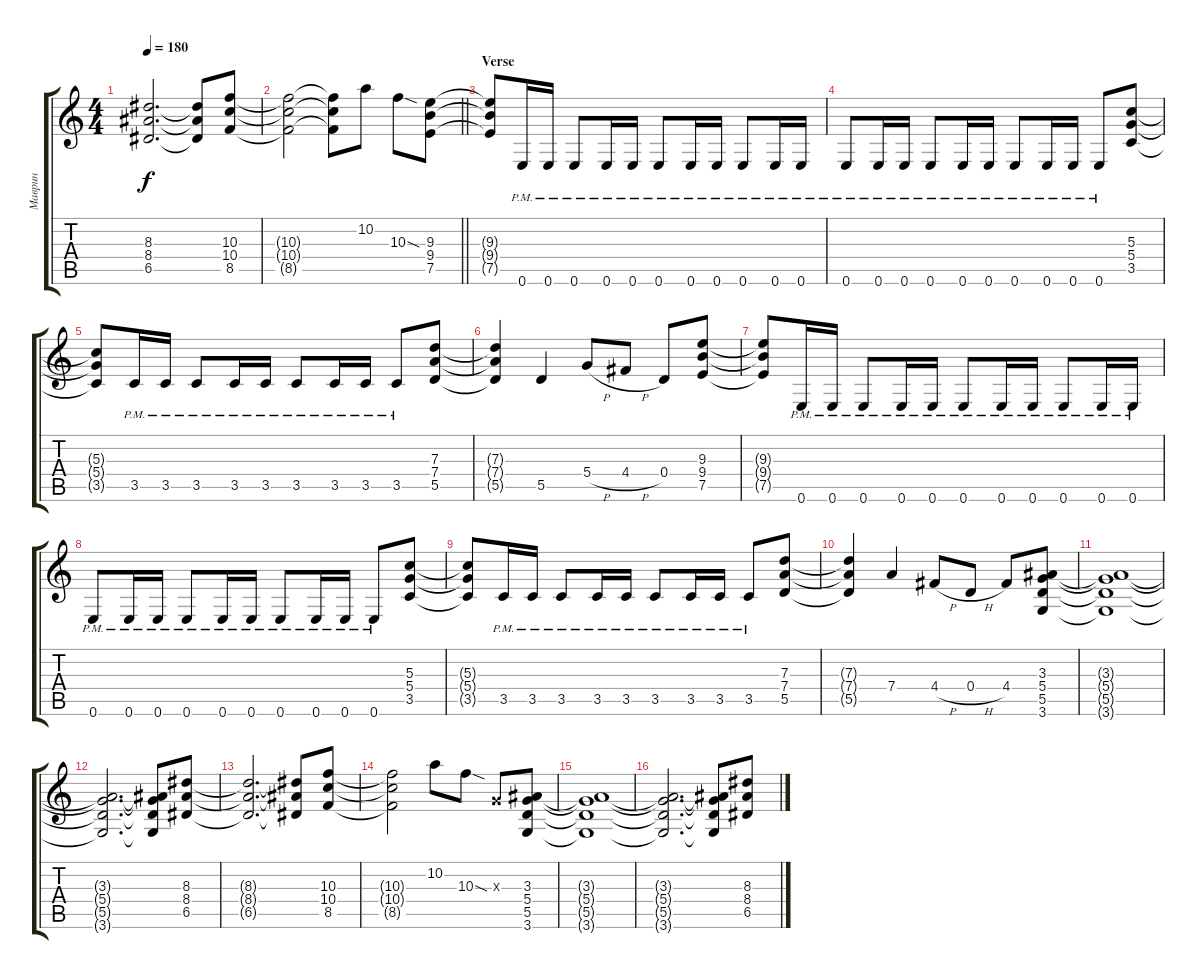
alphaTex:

\track ("Маврин" "Маврин") {instrument overdrivenguitar}
\staff {score tabs}
\tuning (E4 B3 G3 D3 A2 E2) {hide}
\ts (4 4)
\tempo 180
\clef g2
\ks c
(8.3{t} 8.4{t} 6.5{t}).2{d dy f} (8.3{t} 8.4{t} 6.5{t}).8 (10.3 10.4 8.5).8 |
\barLineRight lightlight
(10.3{t} 10.4{t} 8.5{t}).2 (10.3{t} 10.4{t} 8.5{t}).8 10.2.8 10.3{sod}.8 (9.3 9.4 7.5).8 |
\section ("" "Verse")
(9.3{t} 9.4{t} 7.5{t}).8 0.6{pm}.16 0.6{pm}.16 0.6{pm}.8 0.6{pm}.16 0.6{pm}.16 0.6{pm}.8 0.6{pm}.16 0.6{pm}.16 0.6{pm}.8 0.6{pm}.16 0.6{pm}.16 |
0.6{pm}.8 0.6{pm}.16 0.6{pm}.16 0.6{pm}.8 0.6{pm}.16 0.6{pm}.16 0.6{pm}.8 0.6{pm}.16 0.6{pm}.16 0.6{pm}.8 (5.3 5.4 3.5).8 |
(5.3{t} 5.4{t} 3.5{t}).8 3.5{pm}.16 3.5{pm}.16 3.5{pm}.8 3.5{pm}.16 3.5{pm}.16 3.5{pm}.8 3.5{pm}.16 3.5{pm}.16 3.5{pm}.8 (7.3 7.4 5.5).8 |
(7.3{t} 7.4{t} 5.5{t}).4 5.5.4 5.4{h}.8 4.4{h}.8 0.4.8 (9.3 9.4 7.5).8 |
(9.3{t} 9.4{t} 7.5{t}).8 0.6{pm}.16 0.6{pm}.16 0.6{pm}.8 0.6{pm}.16 0.6{pm}.16 0.6{pm}.8 0.6{pm}.16 0.6{pm}.16 0.6{pm}.8 0.6{pm}.16 0.6{pm}.16 |
0.6{pm}.8 0.6{pm}.16 0.6{pm}.16 0.6{pm}.8 0.6{pm}.16 0.6{pm}.16 0.6{pm}.8 0.6{pm}.16 0.6{pm}.16 0.6{pm}.8 (5.3 5.4 3.5).8 |
(5.3{t} 5.4{t} 3.5{t}).8 3.5{pm}.16 3.5{pm}.16 3.5{pm}.8 3.5{pm}.16 3.5{pm}.16 3.5{pm}.8 3.5{pm}.16 3.5{pm}.16 3.5{pm}.8 (7.3 7.4 5.5).8 |
(7.3{t} 7.4{t} 5.5{t}).4 7.4.4 4.4{h}.8 0.4{h}.8 4.4.8 (3.3 5.4 5.5 3.6).8 |
(3.3{t} 5.4{t} 5.5{t} 3.6{t}).1 |
(3.3{t} 5.4{t} 5.5{t} 3.6{t}).2{d} (3.3{t} 5.4{t} 5.5{t} 3.6{t}).8 (8.3 8.4 6.5).8 |
(8.3{t} 8.4{t} 6.5{t}).2{d} (8.3{t} 8.4{t} 6.5{t}).8 (10.3 10.4 8.5).8 |
(10.3{t} 10.4{t} 8.5{t}).2 10.2.8 10.3{sod}.8 0.3{x}.8 (3.3 5.4 5.5 3.6).8 |
(3.3{t} 5.4{t} 5.5{t} 3.6{t}).1 |
(3.3{t} 5.4{t} 5.5{t} 3.6{t}).2{d} (3.3{t} 5.4{t} 5.5{t} 3.6{t}).8 (8.3 8.4 6.5).8
